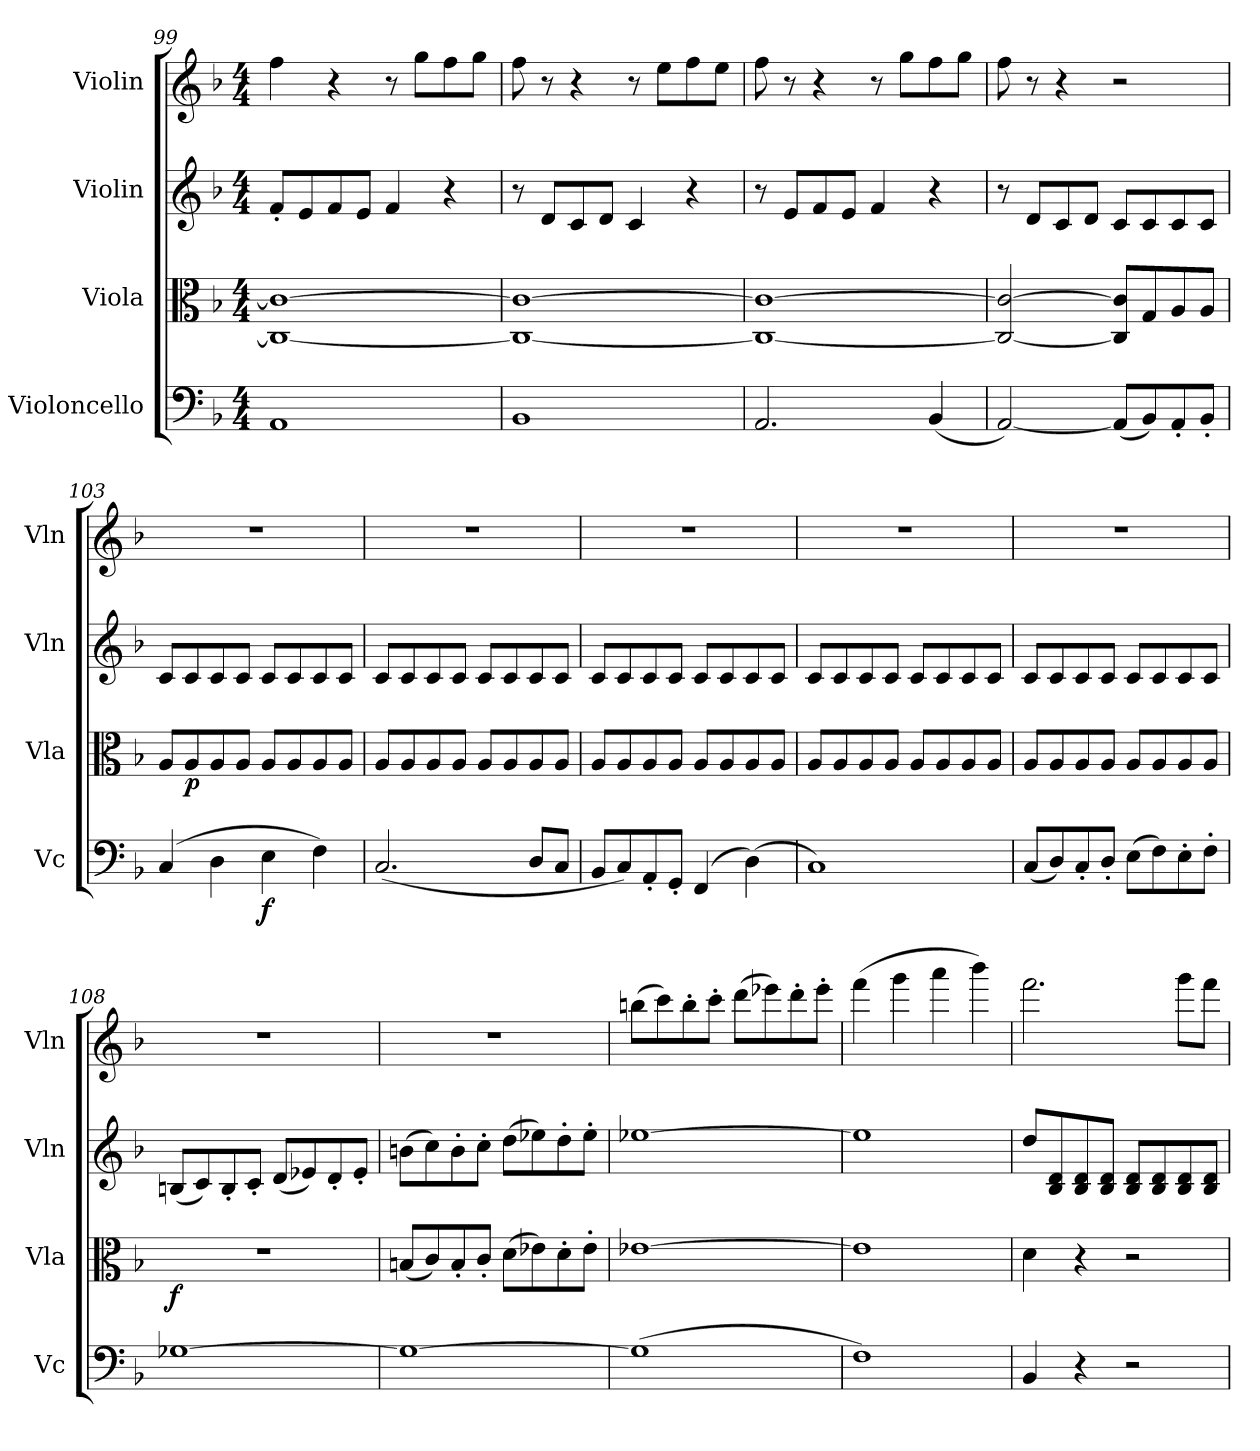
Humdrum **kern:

**kern	**dynam	**kern	**dynam	**kern	**kern
*part4	*part4	*part3	*part3	*part2	*part1
*staff4	*staff4	*staff3	*staff3	*staff2	*staff1
*I"Violoncello	*	*I"Viola	*	*I"Violin	*I"Violin
*I'Vc	*	*I'Vla	*	*I'Vln	*I'Vln
*clefF4	*	*clefC3	*	*clefG2	*clefG2
*k[b-]	*	*k[b-]	*	*k[b-]	*k[b-]
*M4/4	*	*M4/4	*	*M4/4	*M4/4
=99	=99	=99	=99	=99	=99
1AA	.	1C_ 1c_	.	8f'/L	4ff\
.	.	.	.	8e/	.
.	.	.	.	8f/	4r
.	.	.	.	8e/J	.
.	.	.	.	4f/	8r
.	.	.	.	.	8gg\L
.	.	.	.	4r	8ff\
.	.	.	.	.	8gg\J
=100	=100	=100	=100	=100	=100
1BB-	.	1C_ 1c_	.	8r	8ff\
.	.	.	.	8d/L	8r
.	.	.	.	8c/	4r
.	.	.	.	8d/J	.
.	.	.	.	4c/	8r
.	.	.	.	.	8ee\L
.	.	.	.	4r	8ff\
.	.	.	.	.	8ee\J
=101	=101	=101	=101	=101	=101
2.AA/	.	1C_ 1c_	.	8r	8ff\
.	.	.	.	8e/L	8r
.	.	.	.	8f/	4r
.	.	.	.	8e/J	.
.	.	.	.	4f/	8r
.	.	.	.	.	8gg\L
(4BB-/	.	.	.	4r	8ff\
.	.	.	.	.	8gg\J
=102	=102	=102	=102	=102	=102
[2AA/)	.	2C_/ 2c_/	.	8r	8ff\
.	.	.	.	8d/L	8r
.	.	.	.	8c/	4r
.	.	.	.	8d/J	.
(8AA/L]	.	8C]/ 8c]/L	.	8c/L	2r
8BB-/)	.	8G/	.	8c/	.
8AA'/	.	8A/	.	8c/	.
8BB-'/J	.	8A/J	.	8c/J	.
=103	=103	=103	=103	=103	=103
(4C/	.	8A/L	.	8c/L	1r
.	.	8A/	p	8c/	.
4D\	.	8A/	.	8c/	.
.	.	8A/J	.	8c/J	.
4E\	f	8A/L	.	8c/L	.
.	.	8A/	.	8c/	.
4F\)	.	8A/	.	8c/	.
.	.	8A/J	.	8c/J	.
=104	=104	=104	=104	=104	=104
(2.C/	.	8A/L	.	8c/L	1r
.	.	8A/	.	8c/	.
.	.	8A/	.	8c/	.
.	.	8A/J	.	8c/J	.
.	.	8A/L	.	8c/L	.
.	.	8A/	.	8c/	.
8D/L	.	8A/	.	8c/	.
8C/J	.	8A/J	.	8c/J	.
=105	=105	=105	=105	=105	=105
8BB-/L	.	8A/L	.	8c/L	1r
8C/)	.	8A/	.	8c/	.
8AA'/	.	8A/	.	8c/	.
8GG'/J	.	8A/J	.	8c/J	.
(4FF/	.	8A/L	.	8c/L	.
.	.	8A/	.	8c/	.
(4D\)	.	8A/	.	8c/	.
.	.	8A/J	.	8c/J	.
=106	=106	=106	=106	=106	=106
1C)	.	8A/L	.	8c/L	1r
.	.	8A/	.	8c/	.
.	.	8A/	.	8c/	.
.	.	8A/J	.	8c/J	.
.	.	8A/L	.	8c/L	.
.	.	8A/	.	8c/	.
.	.	8A/	.	8c/	.
.	.	8A/J	.	8c/J	.
=107	=107	=107	=107	=107	=107
(8C/L	.	8A/L	.	8c/L	1r
8D/)	.	8A/	.	8c/	.
8C'/	.	8A/	.	8c/	.
8D'/J	.	8A/J	.	8c/J	.
(8E\L	.	8A/L	.	8c/L	.
8F\)	.	8A/	.	8c/	.
8E'\	.	8A/	.	8c/	.
8F'\J	.	8A/J	.	8c/J	.
=108	=108	=108	=108	=108	=108
[1G-X	.	1r	f	(8Bn/L	1r
.	.	.	.	8c/)	.
.	.	.	.	8B'/	.
.	.	.	.	8c'/J	.
.	.	.	.	(8d/L	.
.	.	.	.	8e-X/)	.
.	.	.	.	8d'/	.
.	.	.	.	8e-'/J	.
=109	=109	=109	=109	=109	=109
1G-_	.	(8Bn/L	.	(8bn\L	1r
.	.	8c/)	.	8cc\)	.
.	.	8B'/	.	8b'\	.
.	.	8c'/J	.	8cc'\J	.
.	.	(8d\L	.	(8dd\L	.
.	.	8e-X\)	.	8ee-X\)	.
.	.	8d'\	.	8dd'\	.
.	.	8e-'\J	.	8ee-'\J	.
=110	=110	=110	=110	=110	=110
(1G-]	.	[1e-X	.	[1ee-X	(8bbn\L
.	.	.	.	.	8ccc\)
.	.	.	.	.	8bb'\
.	.	.	.	.	8ccc'\J
.	.	.	.	.	(8ddd\L
.	.	.	.	.	8eee-X\)
.	.	.	.	.	8ddd'\
.	.	.	.	.	8eee-'\J
=111	=111	=111	=111	=111	=111
1F)	.	1e-]	.	1ee-]	(4fff\
.	.	.	.	.	4ggg\
.	.	.	.	.	4aaa\
.	.	.	.	.	4bbb-\)
=112	=112	=112	=112	=112	=112
4BB-/	.	4d\	.	8dd/L	2.fff\
.	.	.	.	8B-/ 8d/	.
4r	.	4r	.	8B-/ 8d/	.
.	.	.	.	8B-/ 8d/J	.
2r	.	2r	.	8B-/ 8d/L	.
.	.	.	.	8B-/ 8d/	.
.	.	.	.	8B-/ 8d/	8ggg\L
.	.	.	.	8B-/ 8d/J	8fff\J
=	=	=	=	=	=
*-	*-	*-	*-	*-	*-
